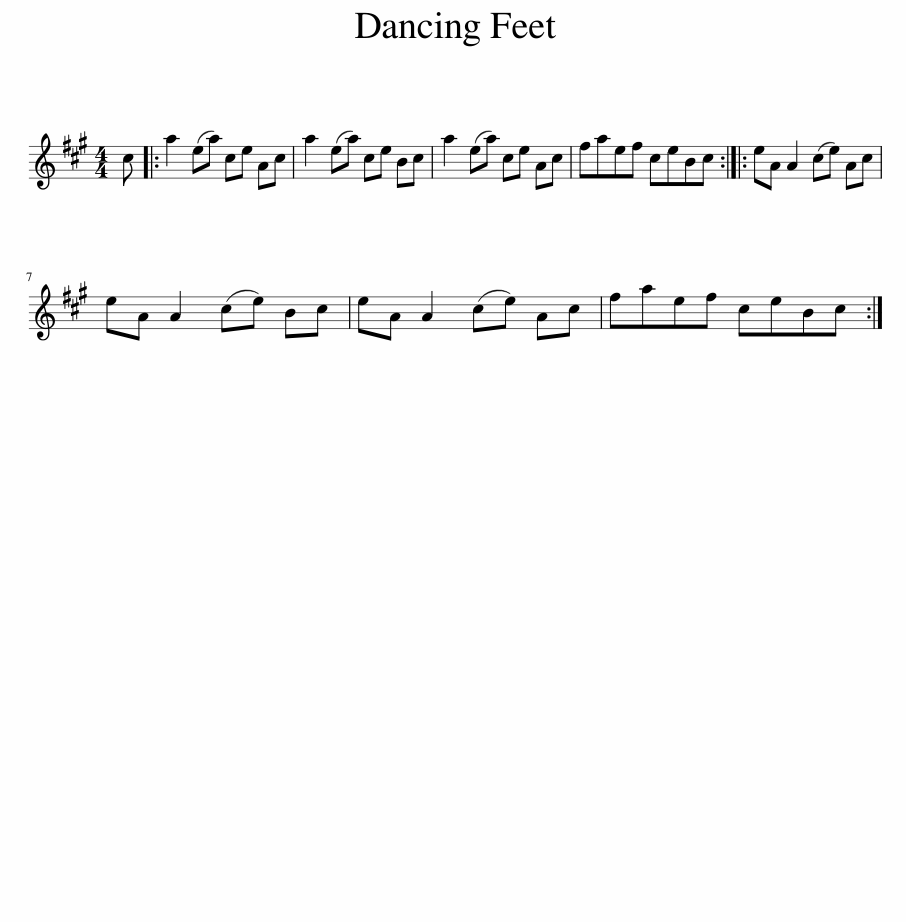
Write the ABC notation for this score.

X:1
L:1/8
M:4/4
I:linebreak $
K:A
V:1 treble
V:1
 c |: a2 (ea) ce Ac | a2 (ea) ce Bc | a2 (ea) ce Ac | faef ceBc :: %5
 eA A2 (ce) Ac |$ eA A2 (ce) Bc | eA A2 (ce) Ac | faef ceBc :| %9
